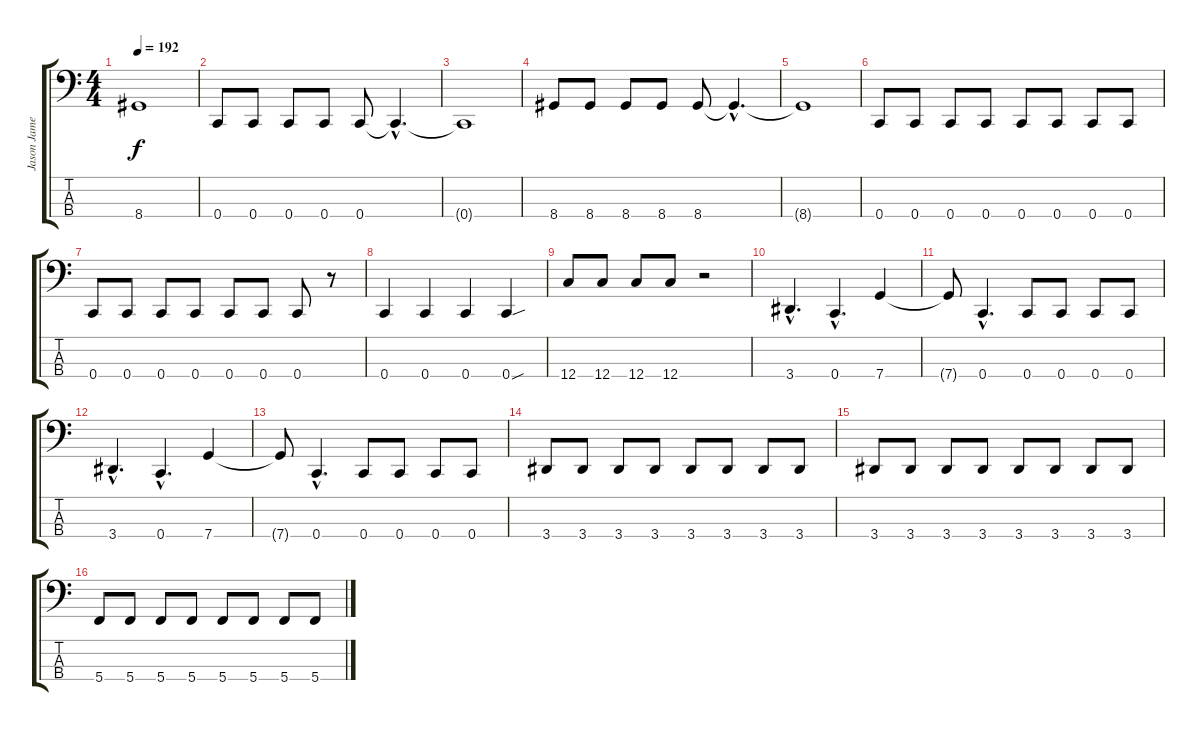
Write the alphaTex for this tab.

\track ("Jason James (Bass + Vocals)" "Jason Jame") {instrument electricbasspick}
\staff {score tabs}
\tuning (F2 C2 G1 C1) {hide}
\ts (4 4)
\tempo 192
\clef f4
\ks c
8.4{t}.1{dy f} |
0.4.8 0.4.8 0.4.8 0.4.8 0.4.8 0.4{hac t}.4{d} |
0.4{t}.1 |
8.4.8 8.4.8 8.4.8 8.4.8 8.4.8 8.4{hac t}.4{d} |
8.4{t}.1 |
0.4.8 0.4.8 0.4.8 0.4.8 0.4.8 0.4.8 0.4.8 0.4.8 |
0.4.8 0.4.8 0.4.8 0.4.8 0.4.8 0.4.8 0.4.8 r.8 |
0.4.4 0.4.4 0.4.4 0.4{sou}.4 |
12.4.8 12.4.8 12.4.8 12.4.8 r.2 |
3.4{hac}.4{d} 0.4{hac}.4{d} 7.4.4 |
7.4{t}.8 0.4{hac}.4{d} 0.4.8 0.4.8 0.4.8 0.4.8 |
3.4{hac}.4{d} 0.4{hac}.4{d} 7.4.4 |
7.4{t}.8 0.4{hac}.4{d} 0.4.8 0.4.8 0.4.8 0.4.8 |
3.4.8 3.4.8 3.4.8 3.4.8 3.4.8 3.4.8 3.4.8 3.4.8 |
3.4.8 3.4.8 3.4.8 3.4.8 3.4.8 3.4.8 3.4.8 3.4.8 |
5.4.8 5.4.8 5.4.8 5.4.8 5.4.8 5.4.8 5.4.8 5.4.8
